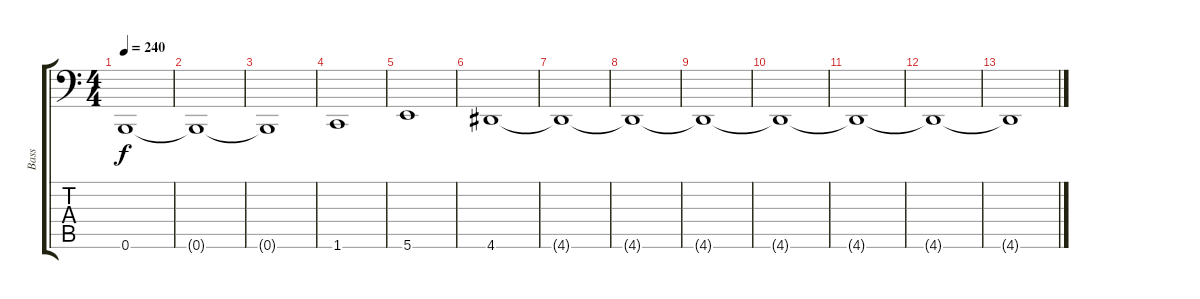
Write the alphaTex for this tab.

\track ("Bass" "Bass") {instrument electricbassfinger}
\staff {score tabs}
\tuning (Db3 Ab2 E2 B1 Gb1 B0) {hide}
\ts (4 4)
\tempo 240
\clef f4
\ks c
0.6.1{dy f} |
0.6{t}.1 |
0.6{t}.1 |
1.6.1 |
5.6.1 |
4.6.1 |
4.6{t}.1 |
4.6{t}.1 |
4.6{t}.1 |
4.6{t}.1 |
4.6{t}.1 |
4.6{t}.1 |
4.6{t}.1
